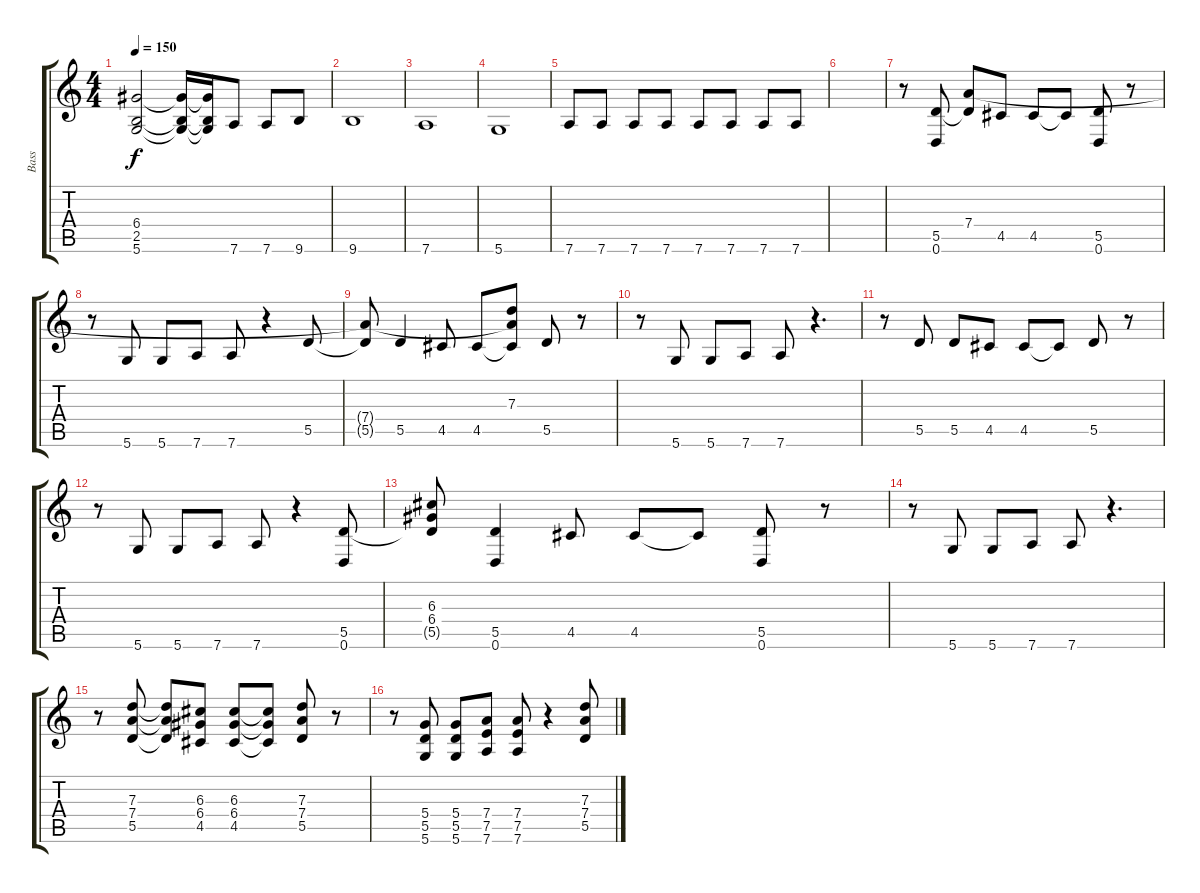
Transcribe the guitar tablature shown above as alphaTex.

\track ("Bass" "Bass") {instrument electricbasspick}
\staff {score tabs}
\tuning (E4 B3 G3 D3 A2 D2) {hide}
\ts (4 4)
\tempo 150
\clef g2
\ks c
(6.4{t} 2.5{t} 5.6{t}).2{dy f} (6.4{t} 2.5{t} 5.6{t}).16 (6.4{t} 2.5{t} 5.6{t}).16 7.6.8 7.6.8 9.6.8 |
9.6.1 |
7.6.1 |
5.6.1 |
7.6.8 7.6.8 7.6.8 7.6.8 7.6.8 7.6.8 7.6.8 7.6.8 |
|
r.8 (5.5 0.6).8 (7.4 5.5{t}).8 4.5.8 4.5.8 4.5{t}.8 (5.5 0.6).8 r.8 |
r.8 5.6.8 5.6.8 7.6.8 7.6.8 r.4 5.5.8 |
(7.4{t} 5.5{t}).8 5.5.4 4.5.8 4.5.8 (7.3 7.4{t} 4.5{t}).8 5.5.8 r.8 |
r.8 5.6.8 5.6.8 7.6.8 7.6.8 r.4{d} |
r.8 5.5.8 5.5.8 4.5.8 4.5.8 4.5{t}.8 5.5.8 r.8 |
r.8 5.6.8 5.6.8 7.6.8 7.6.8 r.4 (5.5 0.6).8 |
(6.3 6.4 5.5{t}).8 (5.5 0.6).4 4.5.8 4.5.8 4.5{t}.8 (5.5 0.6).8 r.8 |
r.8 5.6.8 5.6.8 7.6.8 7.6.8 r.4{d} |
r.8 (7.3 7.4 5.5).8 (7.3{t} 7.4{t} 5.5{t}).8 (6.3 6.4 4.5).8 (6.3 6.4 4.5).8 (6.3{t} 6.4{t} 4.5{t}).8 (7.3 7.4 5.5).8 r.8 |
r.8 (5.4 5.5 5.6).8 (5.4 5.5 5.6).8 (7.4 7.5 7.6).8 (7.4 7.5 7.6).8 r.4 (7.3 7.4 5.5).8
